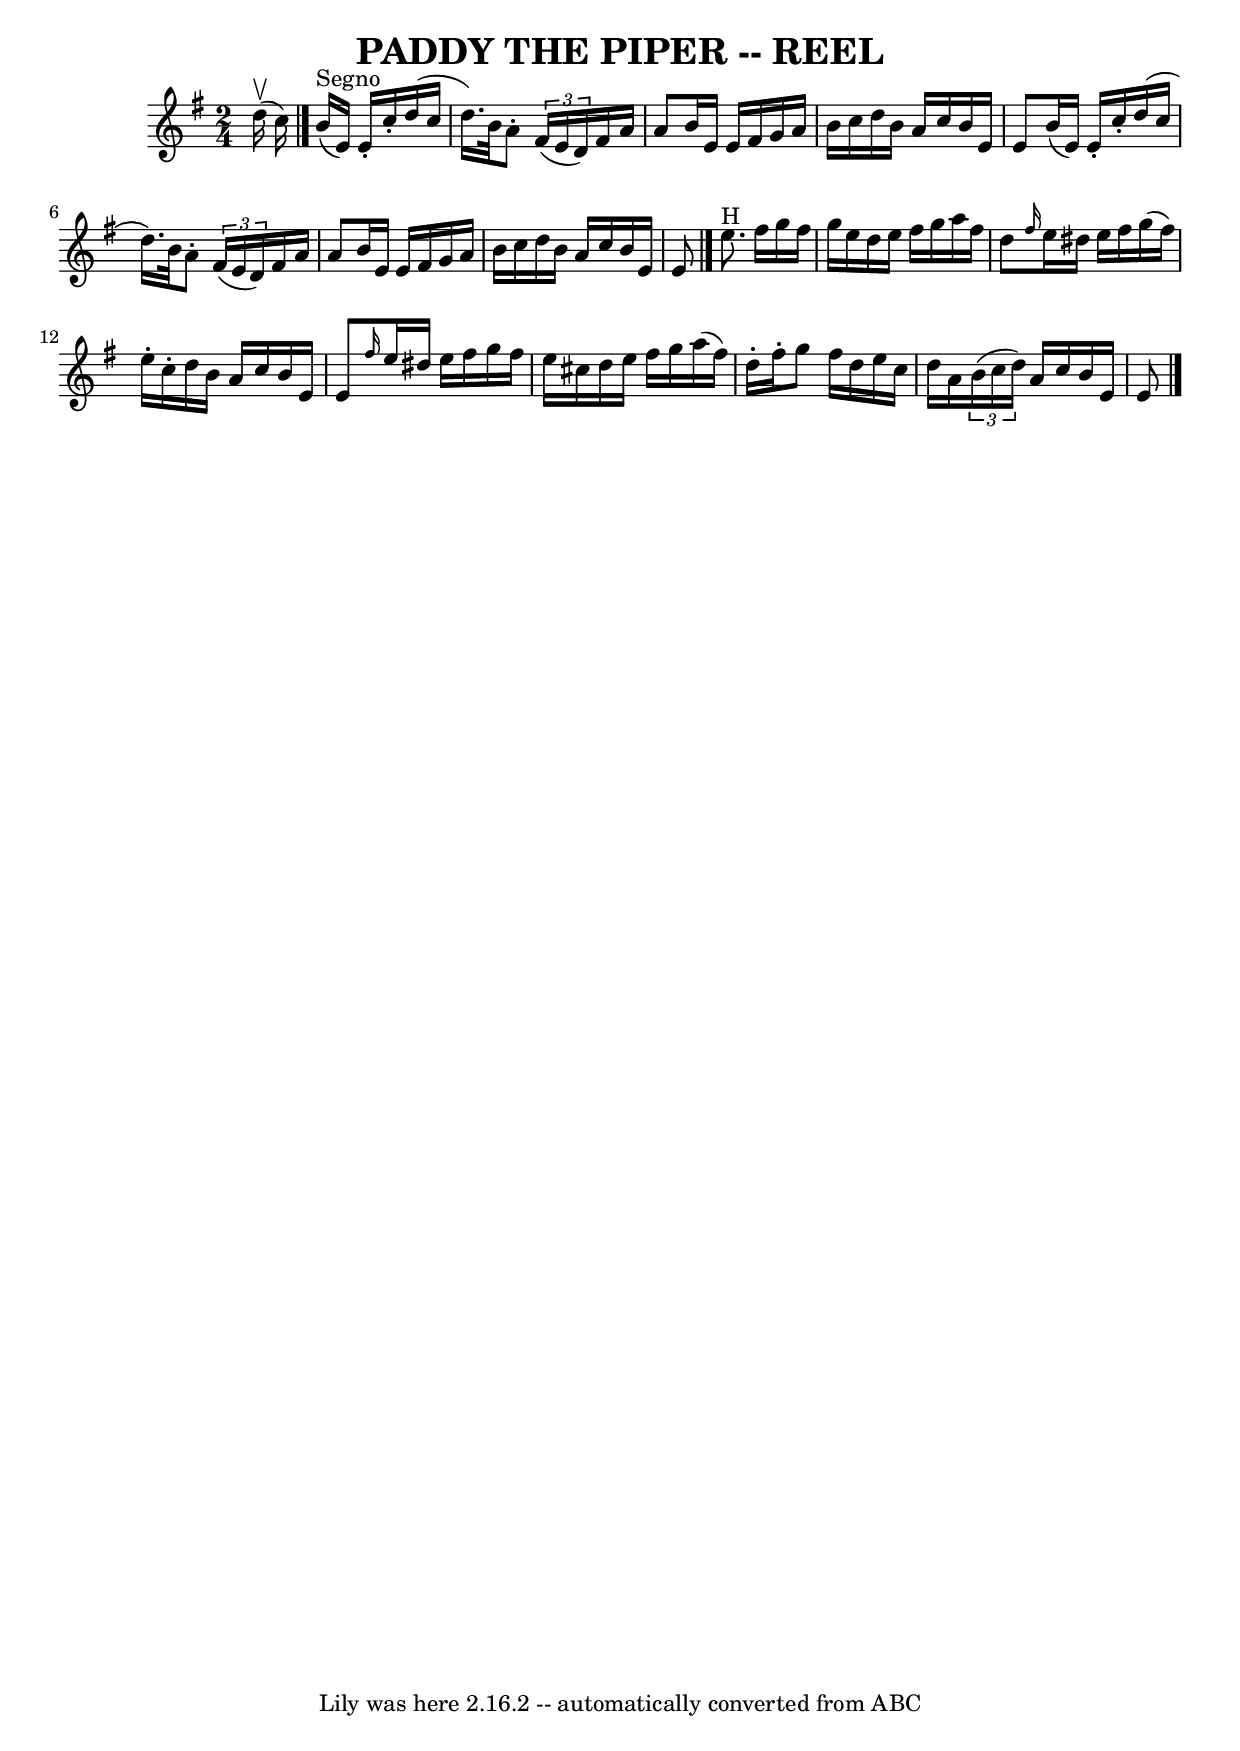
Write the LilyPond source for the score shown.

\version "2.16.2"
\include "Mammoth.ily"
\header {
	%% book = "Ryan's Mammoth Collection of Fiddle Tunes"
	crossRefNumber = "1"
	footnotes = ""
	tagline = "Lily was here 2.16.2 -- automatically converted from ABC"
	title = "PADDY THE PIPER -- REEL"
}
voicedefault =  {


\time 2/4 
\key g \major d''16 (^\upbow c''16)     |
     
\bar "|." b'16^"Segno"(e'16) e'16 -. c''16 -. d''16 (c''16    
d''16.) b'32    |
 a'8 -. \times 2/3 { fis'16 (e'16 d'16  
-) } fis'16 a'16 a'8    |
 b'16 e'16 e'16 fis'16    
g'16 a'16 b'16 c''16    |
 d''16 b'16 a'16 c''16    
b'16 e'16 e'8    |
 b'16 (e'16) e'16 -. c''16 -.   
d''16 (c''16 d''16.) b'32    |
 a'8 -. \times 2/3 { fis'16 
(e'16 d'16) } fis'16 a'16 a'8    |
 b'16 e'16    
e'16 fis'16 g'16 a'16 b'16 c''16    |
 d''16 b'16    
a'16 c''16 b'16 e'16 e'8      \bar "|." e''8.^"H" fis''16    
g''16 fis''16 g''16 e''16    |
 d''16 e''16 fis''16    
g''16 a''16 fis''16 d''8    |
 \grace { fis''16  } e''16    
dis''16 e''16 fis''16 g''16 (fis''16) e''16 -. c''16 -.   
|
 d''16 b'16 a'16 c''16 b'16 e'16 e'8    |
    
 \grace { fis''16  } e''16 dis''16 e''16 fis''16 g''16    
fis''16 e''16 cis''16    |
 d''16 e''16 fis''16 g''16    
a''16 (fis''16) d''16 -. fis''16 -.   |
 g''8 fis''16    
d''16 e''16 c''16 d''16 a'16    |
   \times 2/3 { b'16 (
c''16 d''16) } a'16 c''16 b'16 e'16 e'8      \bar "|."   
}

\score{
    <<

	\context Staff="default"
	{
	    \voicedefault 
	}

    >>
	\layout {
	}
	\midi {}
}
